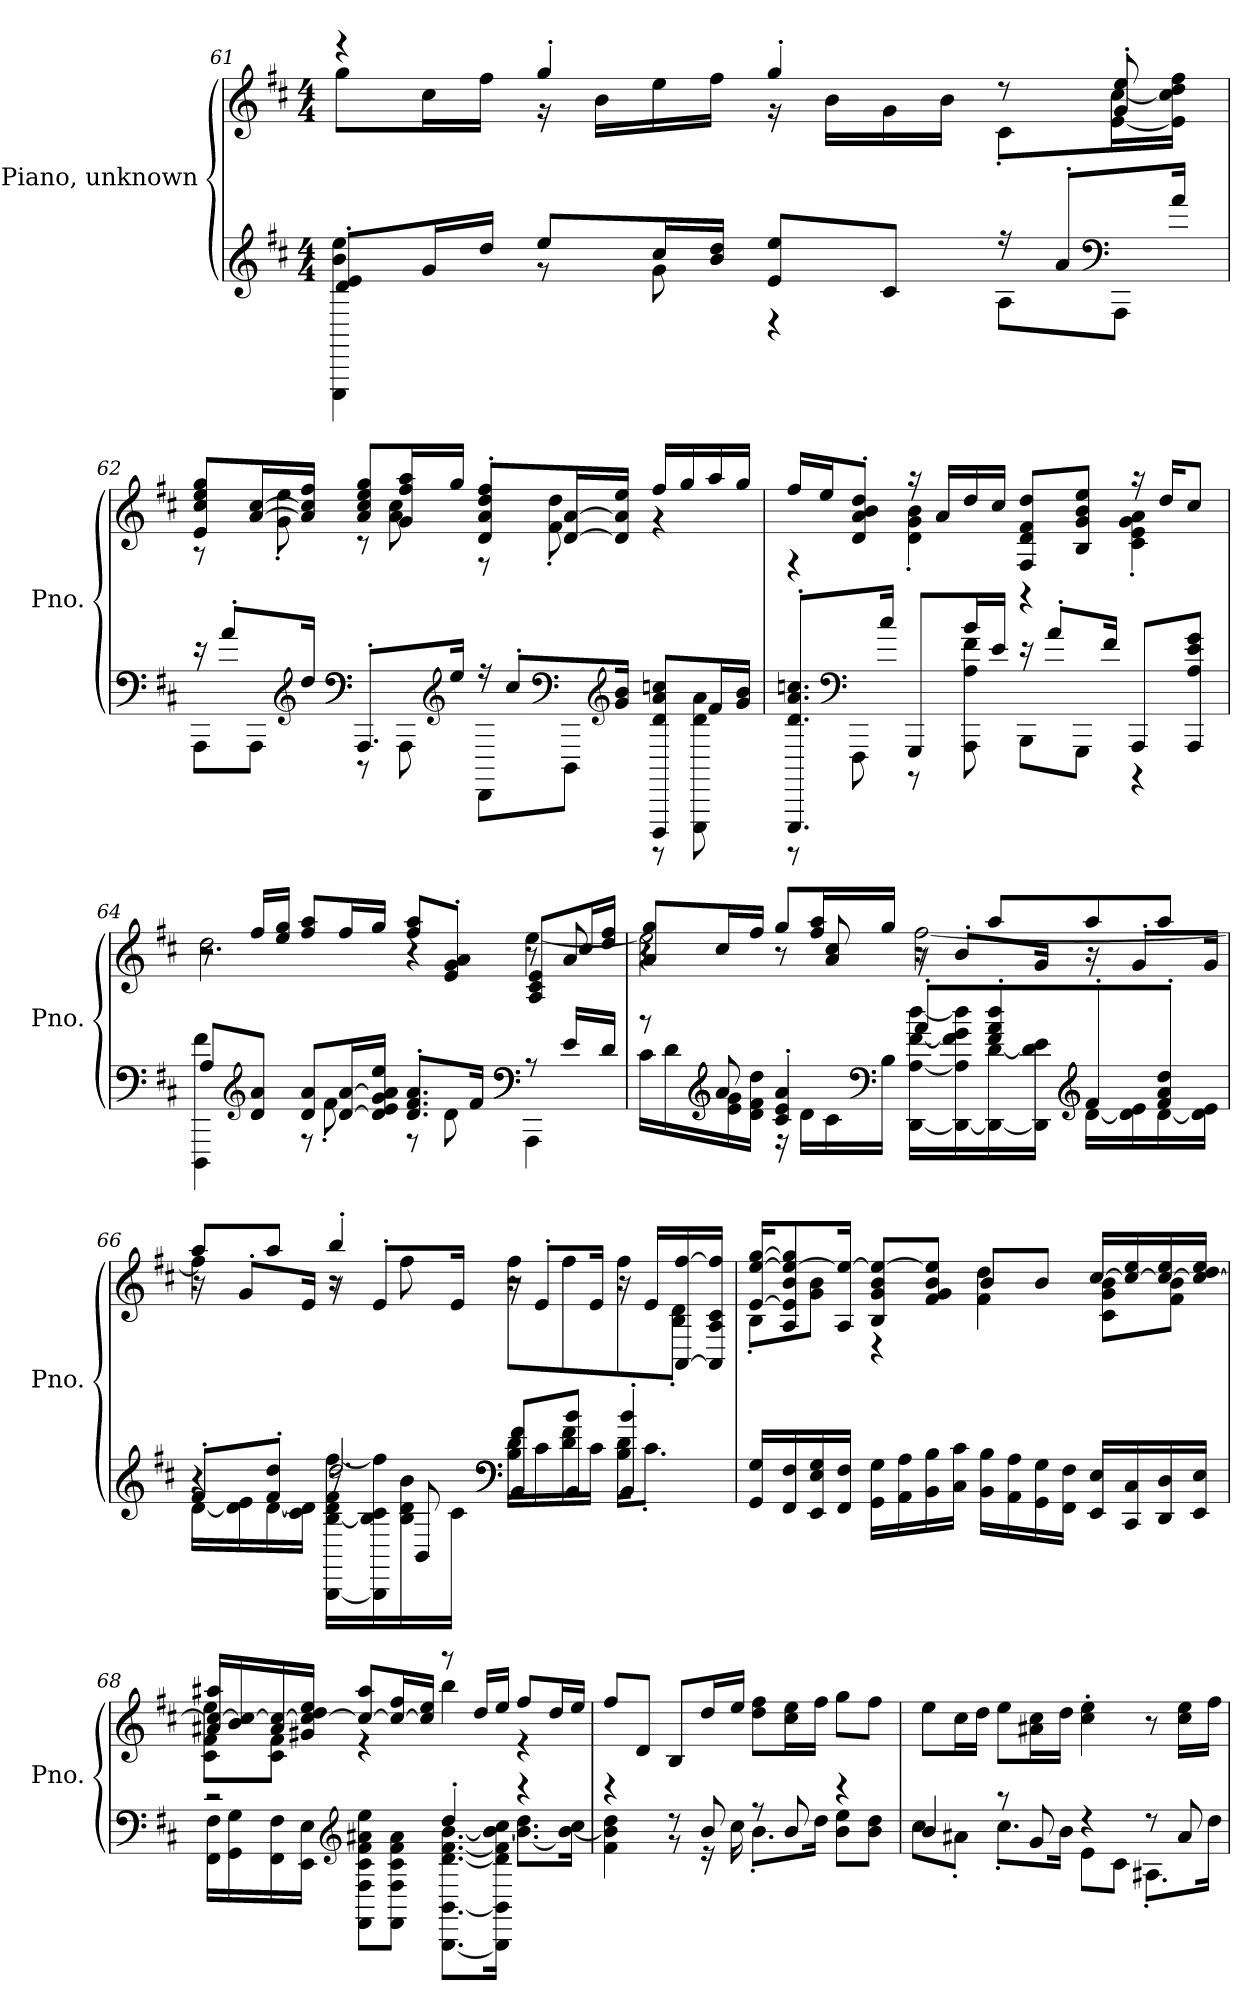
**kern	**kern
*part1	*part1
*staff2	*staff1
*I"Piano, unknown	*
*I'Pno.	*
!!LO:PB:g=z
*clefG2	*clefG2
*k[f#c#]	*k[f#c#]
*M4/4	*M4/4
=61	=61
*^	*^
8d/' 8e/'L	4EEE\ 4b\ 4ee\	4r	8gg\L
16g/L	.	.	16cc#\L
16dd/JJ	.	.	16ff#\JJ
8ee/L	8r	4gg'/	16r
.	.	.	16b\LL
16cc#/L	8g\	.	16ee\
16b/ 16dd/JJ	.	.	16ff#\JJ
8e/ 8ee/L	4r	4gg'/	16r
.	.	.	16b\LL
8c#/J	.	.	16g\
.	.	.	16b\JJ
16r	8A\L	8r	8c#'\L
8a'/L	.	.	.
*clefF4	*	*	*
.	8AAA\J	8g/' 8ee/'	[16e\ [16cc#\L
16a/Jk	.	.	16e\] 16cc#\] 16dd\ 16ff#\JJ
=62	=62	=62	=62
16r	8AAA\L	8e/ 8cc#/ 8ee/ 8gg/L	8r
8a'/L	.	.	.
.	8AAA\J	[16a/ [16cc#/L	8g\' 8ee\'
*clefG2	*	*	*
16dd/Jk	.	16a/] 16cc#/] 16ff#/JJ	.
*clefF4	*	*	*
8.AAA'/L	8r	8a/ 8cc#/ 8ee/ 8gg/L	8r
.	8AAA\	16g/ 16ff#/ 16aa/L	8a\ 8cc#\
*clefG2	*	*	*
16ee/Jk	.	16gg/JJ	.
16r	8DD\L	8d/' 8a/' 8dd/' 8ff#/'L	8r
8cc#'/L	.	.	.
*clefF4	*	*	*
.	8DDD\J	[16d/ [16a/L	8f#\' 8dd\'
*clefG2	*	*	*
16g/ 16b/Jk	.	16d/] 16a/] 16ee/JJ	.
8DDD/ 8d/ 8a/ 8ccn/L	8r	16ff#/LL	4r
.	.	16gg/	.
16f#/L	8EEE\ 8d\ 8a\	16aa/	.
16g/ 16b/JJ	.	16gg/JJ	.
!!LO:LB:g=z	!!
=63	=63	=63	=63
8.EEE/' 8.d/' 8.a/' 8.ccn/'L	8r	16ff#/LL	4r
.	.	16ee/J	.
*clefF4	*	*	*
.	8FFF#\	8d/' 8a/' 8b/' 8dd/'J	.
16cc/Jk	.	.	.
8GGG/L	8r	16r	4d\' 4g\' 4b\'
.	.	16a/LL	.
16b/L	8AAA\ 8A\ 8f#\	16dd/	.
16e/JJ	.	16cc#/JJ	.
16r	8BBB\L	8F#/ 8d/ 8f#/ 8dd/L	4r
8a'/L	.	.	.
.	8GGG\J	8B/ 8g/ 8b/ 8ee/J	.
16f#/Jk	.	.	.
8AAA/L	4r	16r	4c#\' 4e\' 4g\' 4a\'
.	.	16dd/KL	.
8AAA/ 8A/ 8e/ 8g/J	.	8cc#/J	.
=64	=64	=64	=64
*	*	*	*^
8A/L	4DDD\ 4f#\	2r	2.dd\	8r
*clefG2	*	*	*	*
8d/ 8a/J	.	.	.	16ff#/LL
.	.	.	.	16ee/ 16gg/JJ
8d/ 8a/L	8r	.	.	8ff#/ 8aa/L
[16d/ [16a/L	8f#'\	.	.	16ff#/L
16d/] 16e/ 16g/ 16a/] 16ee/JJ	.	.	.	16gg/JJ
8.d/' 8.f#/' 8.a/'L	8r	4r	.	8ff#/ 8aa/L
.	8d\	.	.	8e/' 8g/' 8a/'J
16f#/Jk	.	.	.	.
*clefF4	*	*	*	*
8r	4AAA\	8r	[4ee\	8A/ 8c#/ 8e/L
16e/LL	.	8a/	.	16cc#/L
16d/JJ	.	.	.	16dd/ 16ff#/JJ
!!LO:LB:g=z	!!	!!
=65	=65	=65	=65	=65
8r	16c#\LL	4r	2ee\]	8a/ 8gg/L
.	16d\	.	.	.
*clefG2	*	*	*	*
8a/	16e\ 16g\	.	.	16cc#/L
.	16d\ 16f#\ 16dd\JJ	.	.	16ff#/JJ
4c#/' 4e/' 4a/'	16r	8r	.	8gg/L
.	16d\LL	.	.	.
.	16c#\	8a/ 8cc#/	.	16ff#/ 16aa/L
*clefF4	*	*	*	*
.	16B\JJ	.	.	16gg/JJ
8a'/L	[16DD\ [16A\ [16f#\ [16dd\LL	8r	[2ff#\	16r
.	16DD\_ 16A\] 16f#\] 16g\ 16dd\]	.	.	8b'/L
8f#/' 8a/' 8dd/'	16DD\_ [16d\	8aa/L	.	.
.	16DD\] 16d\] 16e\JJ	.	.	16g/Jk
*clefG2	*	*	*	*
8f#'/	[16d\LL	8aa/	.	16r
.	16d\] 16e\	.	.	8g'/L
8f#/' 8a/' 8dd/'J	[16d\	8aa/J	.	.
.	16d\] 16e\JJ	.	.	16g/Jk
!!LO:LB:g=z	!!	!!
=66	=66	=66	=66	=66
*	*^	*	*	*
8f#'/L	[16d\LL	4r	8aa/L	4ff#\]	16r
.	16d\] 16e\	.	.	.	8g'/L
8f#/' 8dd/'J	[16d\	.	8aa/J	.	.
.	16c#\ 16d\]JJ	.	.	.	16e/Jk
2.dd/	[16BBB\ [16B\ 16d\ 16f#\ [16ff#\LL	8r	4bb'/	8r	16r
.	16BBB\] 16B\] 16c#\ 16ff#\]	.	.	.	8e'/L
.	16B\ 16d\ 16b\	8BB/	.	8ff#\	.
.	16c#\JJ	.	.	.	16e/Jk
*clefF4	*	*	*	*	*
.	16B\ 16d\LL	8BB/ 8f#/L	2r	8ff#\L	16r
.	16c#\	.	.	.	8e'/L
.	16d\ 16f#\	8BB/ 8b/J	.	8ff#\	.
.	16c#\JJ	.	.	.	16e/Jk
.	16B\ 16d\KL	4BB/' 4b/'	.	8ff#\	16r
.	8.c#'\J	.	.	.	16e/LL
.	.	.	.	8B\' 8d\'J	[16AA/ [16ff#/
.	.	.	.	.	16AA/] 16A/ 16c#/ 16ff#/]JJ
*v	*v	*v	*	*	*
*	*	*v	*v
!!LO:LB:g=z
=67	=67	=67
16GG/ 16G/LL	[16e/ [16ee/ [16gg/KL	8B'\L
16FF#/ 16F#/	8A/ 8e/] 8b/ 8ee/_ 8gg/]	.
16EE/ 16E/ 16G/	.	8g\ 8b\J
16FF#/ 16F#/JJ	16A/ 16ee/_Jk	.
16GG\ 16G\LL	8B/ 8g/ 8b/ 8ee/_L	4r
16AA\ 16A\	.	.
16BB\ 16B\	8f#/ 8g/ 8b/ 8ee/]J	.
16C#\ 16c#\JJ	.	.
16BB\ 16B\LL	8b/L	4f#\ 4dd\
16AA\ 16A\	.	.
16GG\ 16G\	8b/J	.
16FF#\ 16F#\JJ	.	.
16EE/ 16E/LL	[16cc#/LL	8c#\ 8g\ 8b\L
16CC#/ 16C#/	16cc#/_ 16ee/	.
16DD/ 16D/	16cc#/_ 16ee/	8f#\ 8b\J
16EE/ 16E/JJ	16cc#/_ 16dd/ 16ee/JJ	.
=68	=68	=68
*^	*	*
2r	16FF#\ 16F#\LL	16a#X/ 16cc#/_ 16aa#X/LL	8c#\ 8f#\ 8ee\L
.	16GG\ 16G\	16b/ 16cc#/_	.
.	16FF#\ 16F#\	16a#/ 16cc#/_	8c#\ 8f#\J
.	16EE\ 16E\JJ	16g#X/ 16cc#/_ 16dd/ 16ee/JJ	.
*clefG2	*	*	*
.	8FF#\ 8F#\ 8c#\ 8f#\ 8a#X\ 8ee\L	8cc#/_ 8aa#/L	4r
.	8FF#\ 8F#\ 8c#\ 8f#\ 8a#\J	16cc#/_ 16ff#/L	.
.	.	16cc#/] 16ee/JJ	.
4dd'/	[8.BBB\ [8.BB\ [8.d\ [8.f#\ [8.b\L	8r	4bb\
.	.	16dd/LL	.
.	16BBB\] 16BB\] 16d\] 16f#\] 16b\_ 16cc#\Jk	16ee/JJ	.
4r	8.b\_ 8.dd\L	8ff#/L	4r
.	.	16dd/L	.
.	16b\_ 16cc#\Jk	16ee/JJ	.
*	*	*v	*v
!!LO:LB:g=z
=69	=69	=69
4r	4f#\ 4b\] 4dd\	8ff#/L
.	.	8d/J
8r	8r	8B/L
8b/	16r	16dd/L
.	16cc#\	16ee/JJ
8r	8.b'\L	8dd\ 8ff#\L
8b/	.	16cc#\ 16ee\L
.	16dd\Jk	16ff#\JJ
4r	8b\ 8ee\L	8gg\L
.	8b\ 8dd\J	8ff#\J
=70	=70	=70
4b/	8cc#\L	8ee\L
.	8a#X'\J	16cc#\L
.	.	16dd\JJ
8r	8.cc#'\L	8ee\L
8g/	.	16a#X\ 16cc#\L
.	16b\Jk	16dd\JJ
4r	8e\L	4cc#\' 4ee\'
.	8c#\J	.
8r	8.A#X'\L	8r
8a#/	.	16cc#\ 16ee\LL
.	16dd\Jk	16ff#\JJ
*v	*v	*
=	=
*-	*-
